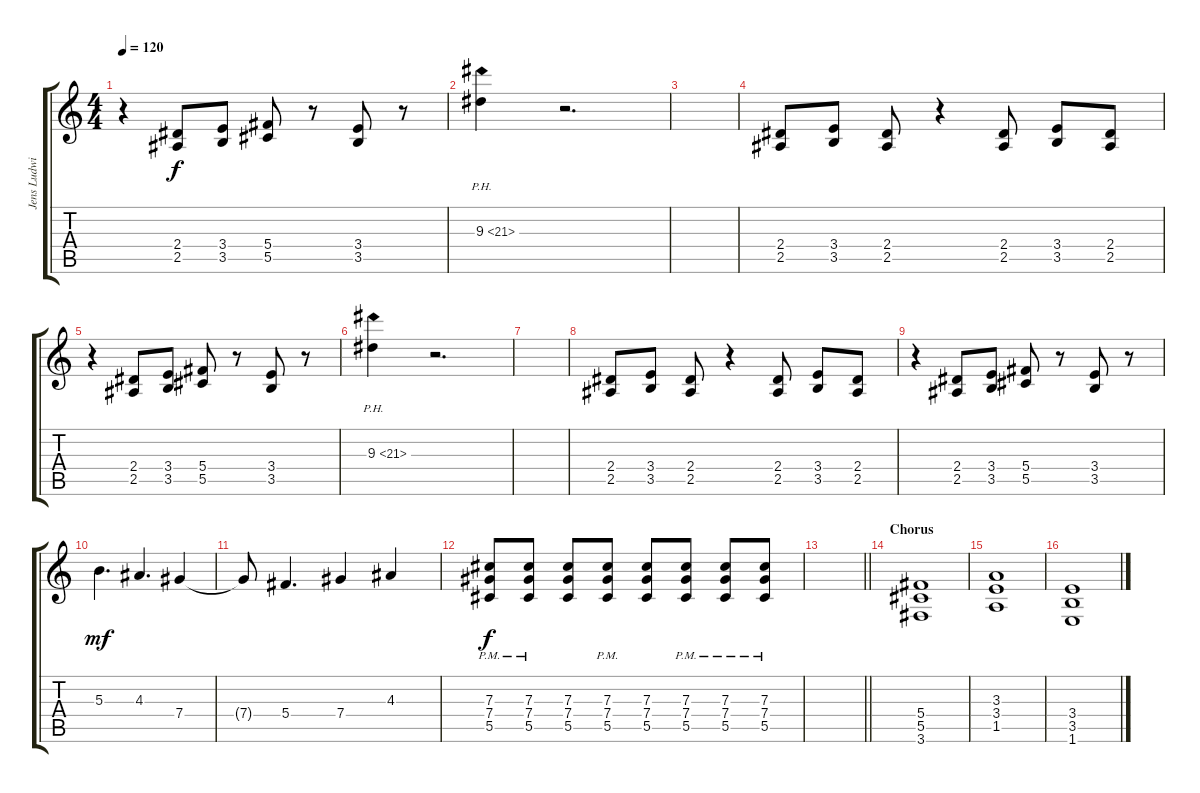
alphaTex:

\track ("Jens Ludwig (Lead Guitar)" "Jens Ludwi") {instrument overdrivenguitar}
\staff {score tabs}
\tuning (Eb4 Bb3 Gb3 Db3 Ab2 Eb2) {hide}
\ts (4 4)
\tempo 120
\clef g2
\ks c
r.4{dy f} (2.4 2.5).8 (3.4 3.5).8 (5.4 5.5).8 r.8 (3.4 3.5).8 r.8 |
9.3{ph 12}.4 r.2{d} |
|
(2.4 2.5).8 (3.4 3.5).8 (2.4 2.5).8 r.4 (2.4 2.5).8 (3.4 3.5).8 (2.4 2.5).8 |
r.4 (2.4 2.5).8 (3.4 3.5).8 (5.4 5.5).8 r.8 (3.4 3.5).8 r.8 |
9.3{ph 12}.4 r.2{d} |
|
(2.4 2.5).8 (3.4 3.5).8 (2.4 2.5).8 r.4 (2.4 2.5).8 (3.4 3.5).8 (2.4 2.5).8 |
r.4 (2.4 2.5).8 (3.4 3.5).8 (5.4 5.5).8 r.8 (3.4 3.5).8 r.8 |
5.3.4{d dy mf} 4.3.4{d} 7.4.4 |
7.4{t}.8 5.4.4{d} 7.4.4 4.3.4 |
(7.3{pm} 7.4{pm} 5.5{pm}).8{dy f} (7.3{pm} 7.4{pm} 5.5{pm}).8 (7.3 7.4 5.5).8 (7.3{pm} 7.4{pm} 5.5{pm}).8 (7.3 7.4 5.5).8 (7.3 7.4{pm} 5.5{pm}).8 (7.3{pm} 7.4{pm} 5.5{pm}).8 (7.3{pm} 7.4{pm} 5.5{pm}).8 |
\barLineRight lightlight
|
\section ("" "Chorus")
(5.4 5.5 3.6).1 |
(3.3 3.4 1.5).1 |
(3.4 3.5 1.6).1
